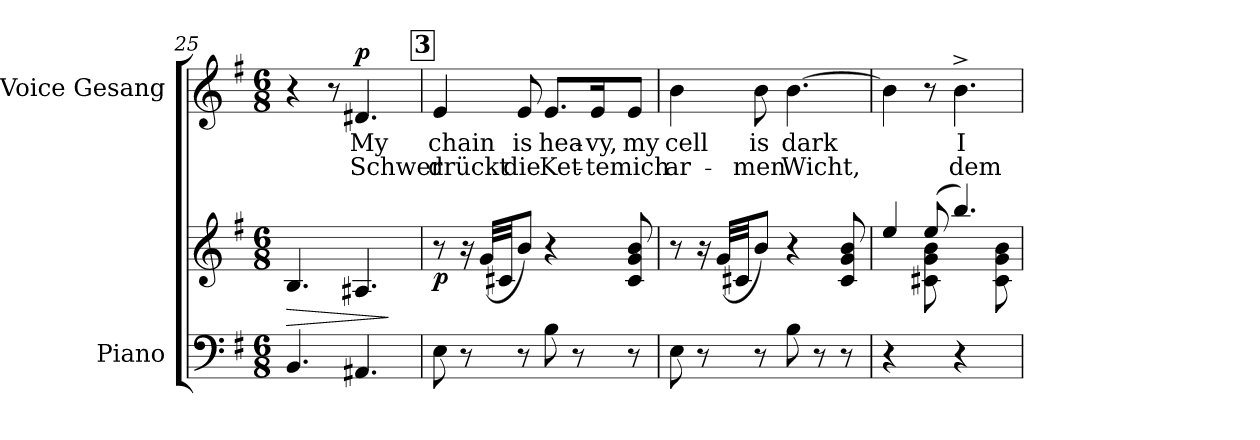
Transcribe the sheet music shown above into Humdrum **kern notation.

**kern	**kern	**dynam	**kern	**text	**text	**dynam
*part2	*part2	*part2	*part1	*part1	*part1	*part1
*staff3	*staff2	*staff2/3	*staff1	*staff1	*staff1	*staff1
*I"Piano	*	*	*I"Voice Gesang	*	*	*
*I'Pno	*	*	*	*	*	*
*clefF4	*clefG2	*	*clefG2	*	*	*
*k[f#]	*k[f#]	*	*k[f#]	*	*	*
*M6/8	*M6/8	*	*M6/8	*	*	*
=25	=25	=25	=25	=25	=25	=25
!	!	!LO:HP:b	!	!	!	!
4.BB/	4.B/	>	4r	.	.	.
.	.	.	8r	.	.	.
!	!	!	!	!	!	!LO:DY:a
4.AA#X/	4.A#X/	.	4.d#X/	My	Schwer	p
.	.	]	.	.	.	.
!!LO:REH:place=s1:a:B:fs=14:t=3
=26	=26	=26	=26	=26	=26	=26
!	!	!LO:DY:b	!	!	!	!
8E\	8r	p	4e/	chain	drückt	.
8r	16r	.	.	.	.	.
.	(32g/LLL	.	.	.	.	.
.	32c#X/JJ	.	.	.	.	.
8r	8b/J)	.	8e/	is	die	.
8B\	4r	.	8.e/L	hea-	Ket-	.
8r	.	.	.	.	.	.
.	.	.	16e/K	-vy,	-te	.
8r	8c#/ 8g/ 8b/	.	8e/J	my	mich	.
=27	=27	=27	=27	=27	=27	=27
8E\	8r	.	4b\	cell	ar-	.
8r	16r	.	.	.	.	.
.	(32g/LLL	.	.	.	.	.
.	32c#X/JJ	.	.	.	.	.
8r	8b/J)	.	8b\	is	-men	.
8B\	4r	.	[4.b\	dark	Wicht,	.
8r	.	.	.	.	.	.
8r	8c#/ 8g/ 8b/	.	.	.	.	.
=28	=28	=28	=28	=28	=28	=28
*	*^	*	*	*	*	*
4r	4ee/	4ryy	.	4b\]	.	.	.
8ryy	(>8ee/	8c#X\ 8g\ 8b\	.	8r	.	.	.
4r	4.bb/)	4ryy	.	4.b^\	I	dem	.
8ryy	.	8c#\ 8g\ 8b\	.	.	.	.	.
*	*v	*v	*	*	*	*	*
=	=	=	=	=	=	=
*-	*-	*-	*-	*-	*-	*-
